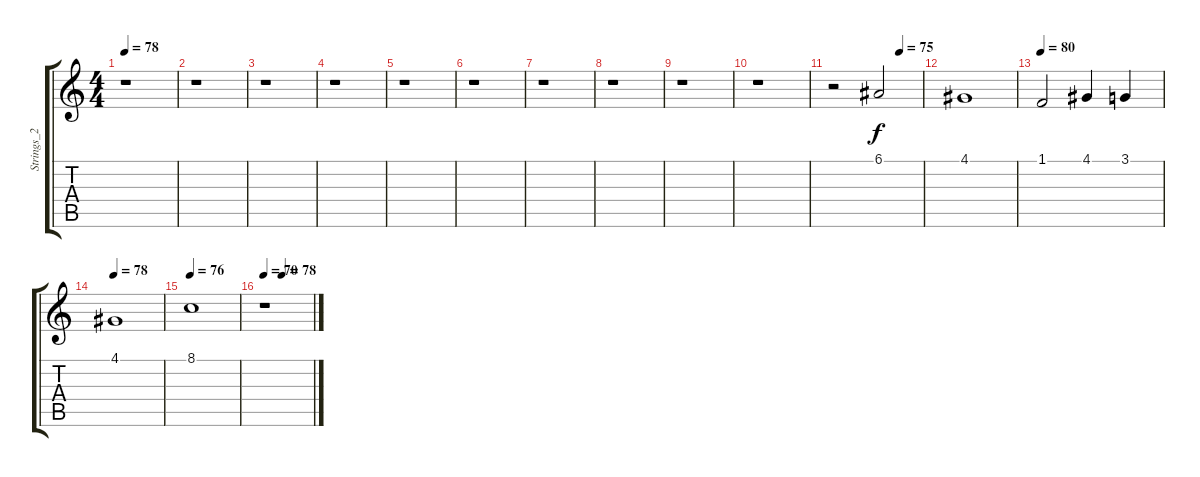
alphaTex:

\track ("Strings_2" "Strings_2") {instrument stringensemble1}
\staff {score tabs}
\tuning (E4 B3 G3 D3 A2 E2) {hide}
\ts (4 4)
\tempo 78
\clef g2
\ks c
r.1{dy f} |
r.1 |
r.1 |
r.1 |
r.1 |
r.1 |
r.1 |
r.1 |
r.1 |
r.1 |
\tempo (75 0.75)
r.2 6.1.2{balance 10} |
4.1.1 |
\tempo 80
1.1.2 4.1.4 3.1.4 |
\tempo 78
4.1.1 |
\tempo 76
8.1.1 |
\tempo 70
\tempo (78 0.375)
r.1
